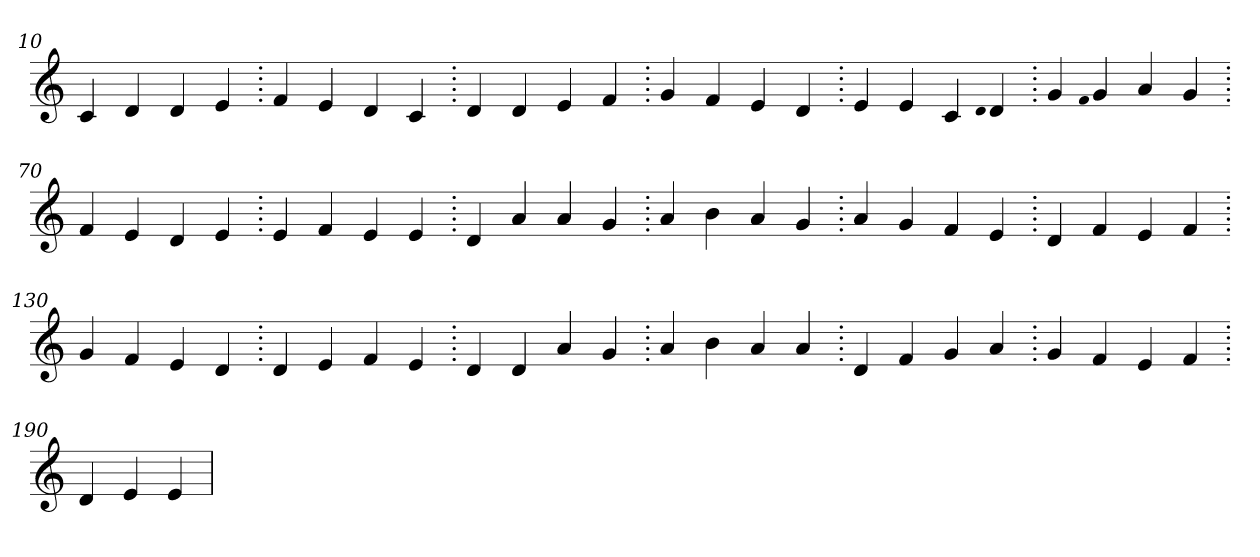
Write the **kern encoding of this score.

**kern
*part1
*staff1
*clefG2
=10.
4c
4d
4d
4e
=20.
4f
4e
4d
4c
=30.
4d
4d
4e
4f
=40.
4g
4f
4e
4d
=50.
4e
4e
4c
qqd
4d
=60.
4g
qqf
4g
4a
4g
=70.
4f
4e
4d
4e
=80.
4e
4f
4e
4e
=90.
4d
4a
4a
4g
=100.
4a
4b
4a
4g
=110.
4a
4g
4f
4e
=120.
4d
4f
4e
4f
=130.
4g
4f
4e
4d
=140.
4d
4e
4f
4e
=150.
4d
4d
4a
4g
=160.
4a
4b
4a
4a
=170.
4d
4f
4g
4a
=180.
4g
4f
4e
4f
=190.
4d
4e
4e
=
*-
